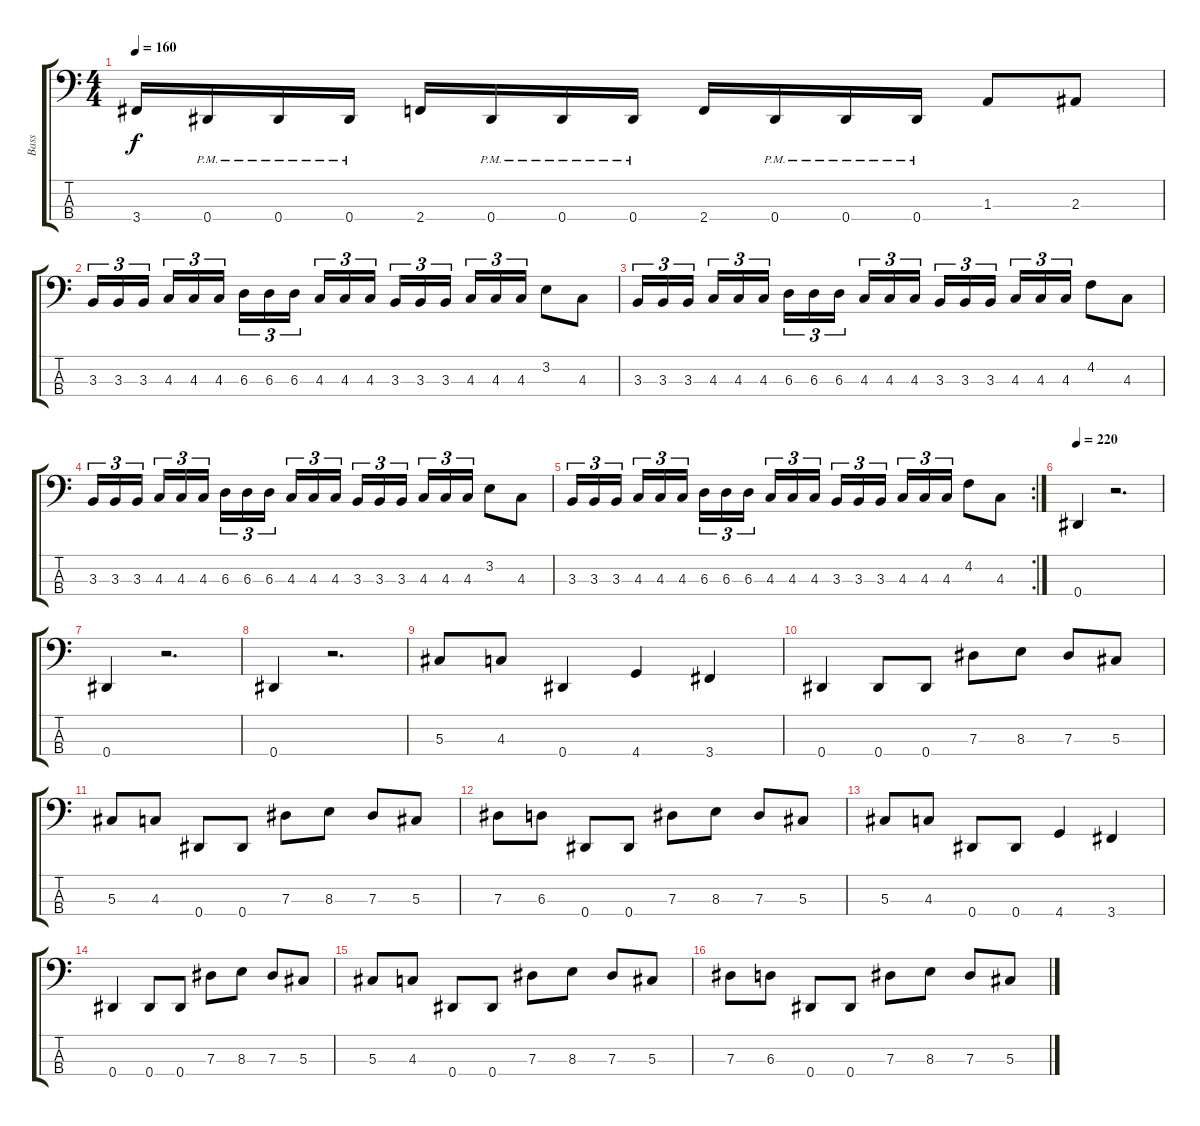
\track ("Bass" "Bass") {instrument electricbassfinger}
\staff {score tabs}
\tuning (Gb2 Db2 Ab1 Eb1) {hide}
\ts (4 4)
\tempo 160
\clef f4
\ks c
3.4.16{dy f} 0.4{pm}.16 0.4{pm}.16 0.4{pm}.16 2.4.16 0.4{pm}.16 0.4{pm}.16 0.4{pm}.16 2.4.16 0.4{pm}.16 0.4{pm}.16 0.4{pm}.16 1.3.8 2.3.8 |
3.3.16{tu (3 2)} 3.3.16{tu (3 2)} 3.3.16{tu (3 2)} 4.3.16{tu (3 2)} 4.3.16{tu (3 2)} 4.3.16{tu (3 2)} 6.3.16{tu (3 2)} 6.3.16{tu (3 2)} 6.3.16{tu (3 2)} 4.3.16{tu (3 2)} 4.3.16{tu (3 2)} 4.3.16{tu (3 2)} 3.3.16{tu (3 2)} 3.3.16{tu (3 2)} 3.3.16{tu (3 2)} 4.3.16{tu (3 2)} 4.3.16{tu (3 2)} 4.3.16{tu (3 2)} 3.2.8 4.3.8 |
3.3.16{tu (3 2)} 3.3.16{tu (3 2)} 3.3.16{tu (3 2)} 4.3.16{tu (3 2)} 4.3.16{tu (3 2)} 4.3.16{tu (3 2)} 6.3.16{tu (3 2)} 6.3.16{tu (3 2)} 6.3.16{tu (3 2)} 4.3.16{tu (3 2)} 4.3.16{tu (3 2)} 4.3.16{tu (3 2)} 3.3.16{tu (3 2)} 3.3.16{tu (3 2)} 3.3.16{tu (3 2)} 4.3.16{tu (3 2)} 4.3.16{tu (3 2)} 4.3.16{tu (3 2)} 4.2.8 4.3.8 |
3.3.16{tu (3 2)} 3.3.16{tu (3 2)} 3.3.16{tu (3 2)} 4.3.16{tu (3 2)} 4.3.16{tu (3 2)} 4.3.16{tu (3 2)} 6.3.16{tu (3 2)} 6.3.16{tu (3 2)} 6.3.16{tu (3 2)} 4.3.16{tu (3 2)} 4.3.16{tu (3 2)} 4.3.16{tu (3 2)} 3.3.16{tu (3 2)} 3.3.16{tu (3 2)} 3.3.16{tu (3 2)} 4.3.16{tu (3 2)} 4.3.16{tu (3 2)} 4.3.16{tu (3 2)} 3.2.8 4.3.8 |
\rc 2
3.3.16{tu (3 2)} 3.3.16{tu (3 2)} 3.3.16{tu (3 2)} 4.3.16{tu (3 2)} 4.3.16{tu (3 2)} 4.3.16{tu (3 2)} 6.3.16{tu (3 2)} 6.3.16{tu (3 2)} 6.3.16{tu (3 2)} 4.3.16{tu (3 2)} 4.3.16{tu (3 2)} 4.3.16{tu (3 2)} 3.3.16{tu (3 2)} 3.3.16{tu (3 2)} 3.3.16{tu (3 2)} 4.3.16{tu (3 2)} 4.3.16{tu (3 2)} 4.3.16{tu (3 2)} 4.2.8 4.3.8 |
\tempo 220
0.4.4 r.2{d} |
0.4.4 r.2{d} |
0.4.4 r.2{d} |
5.3.8 4.3.8 0.4.4 4.4.4 3.4.4 |
0.4.4 0.4.8 0.4.8 7.3.8 8.3.8 7.3.8 5.3.8 |
5.3.8 4.3.8 0.4.8 0.4.8 7.3.8 8.3.8 7.3.8 5.3.8 |
7.3.8 6.3.8 0.4.8 0.4.8 7.3.8 8.3.8 7.3.8 5.3.8 |
5.3.8 4.3.8 0.4.8 0.4.8 4.4.4 3.4.4 |
0.4.4 0.4.8 0.4.8 7.3.8 8.3.8 7.3.8 5.3.8 |
5.3.8 4.3.8 0.4.8 0.4.8 7.3.8 8.3.8 7.3.8 5.3.8 |
7.3.8 6.3.8 0.4.8 0.4.8 7.3.8 8.3.8 7.3.8 5.3.8
